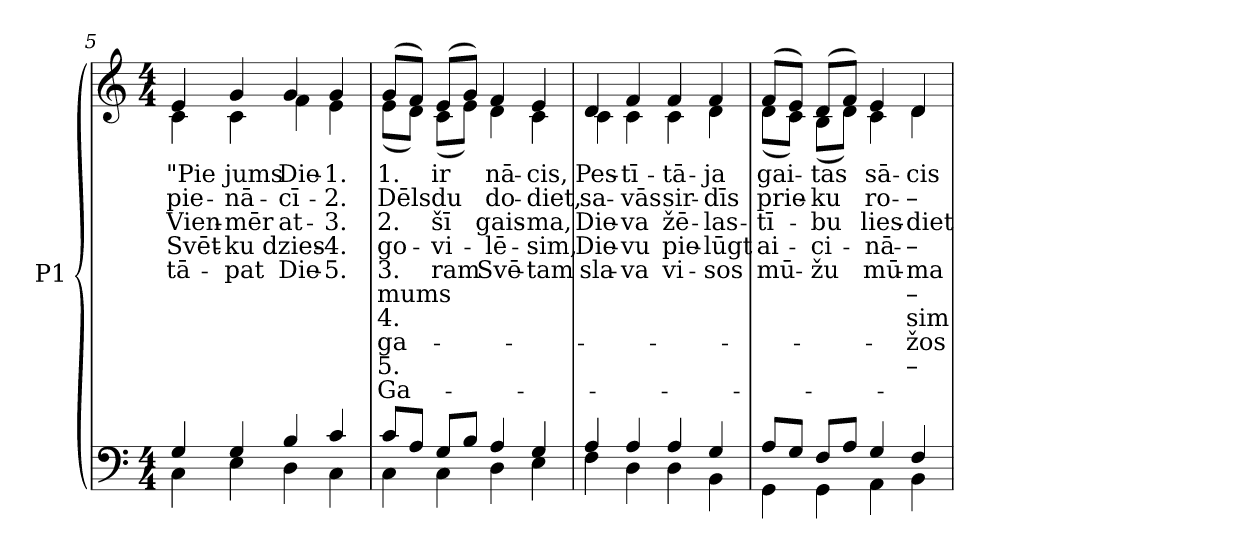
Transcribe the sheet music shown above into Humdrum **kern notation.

**kern	**kern	**text	**text	**text	**text	**text	**text	**text	**text	**text	**text
*part1	*part1	*part1	*part1	*part1	*part1	*part1	*part1	*part1	*part1	*part1	*part1
*staff2	*staff1	*staff1	*staff1	*staff1	*staff1	*staff1	*staff1	*staff1	*staff1	*staff1	*staff1
*I"P1	*	*	*	*	*	*	*	*	*	*	*
*clefF4	*clefG2	*	*	*	*	*	*	*	*	*	*
*k[]	*k[]	*	*	*	*	*	*	*	*	*	*
*C:	*C:	*	*	*	*	*	*	*	*	*	*
*M4/4	*M4/4	*	*	*	*	*	*	*	*	*	*
=5	=5	=5	=5	=5	=5	=5	=5	=5	=5	=5	=5
*^	*	*	*	*	*	*	*	*	*	*	*
!	!	!	!LO:LY:b:color=#000000	!LO:LY:b:color=#000000	!LO:LY:b:color=#000000	!LO:LY:b:color=#000000	!LO:LY:b:color=#000000	!	!	!	!	!
*	*	*^	*	*	*	*	*	*	*	*	*	*
4Gi/	4Ci\	4ei/	4ci\	"Pie	pie-	Vien-	Svēt-	tā-	.	.	.	.	.
!	!	!	!	!LO:LY:b:color=#000000	!LO:LY:b:color=#000000	!LO:LY:b:color=#000000	!LO:LY:b:color=#000000	!LO:LY:b:color=#000000	!	!	!	!	!
4Gi/	4Ei\	4gi/	4ci\	jums	-nā-	-mēr	-ku	-pat	.	.	.	.	.
!	!	!	!	!LO:LY:b:color=#000000	!LO:LY:b:color=#000000	!LO:LY:b:color=#000000	!LO:LY:b:color=#000000	!LO:LY:b:color=#000000	!	!	!	!	!
4Bi/	4Di\	4gi/	4fi\	Die-	-cī-	at-	dzies-	Die-	.	.	.	.	.
!	!	!	!	!LO:LY:b:color=#000000	!LO:LY:b:color=#000000	!LO:LY:b:color=#000000	!LO:LY:b:color=#000000	!LO:LY:b:color=#000000	!	!	!	!	!
!	!	!	!	!LO:LY:b:color=#000000	!LO:LY:b:color=#000000	!LO:LY:b:color=#000000	!LO:LY:b:color=#000000	!LO:LY:b:color=#000000	!	!	!	!	!
4ci/	4Ci\	4gi/	4ei\	1.	2.	3.	4.	5.	.	.	.	.	.
!!LO:LB:g=z	!!
=6	=6	=6	=6	=6	=6	=6	=6	=6	=6	=6	=6	=6	=6
!	!	!	!	!LO:LY:b:color=#000000	!LO:LY:b:color=#000000	!LO:LY:b:color=#000000	!LO:LY:b:color=#000000	!LO:LY:b:color=#000000	!LO:LY:b:color=#000000	!LO:LY:b:color=#000000	!LO:LY:b:color=#000000	!LO:LY:b:color=#000000	!LO:LY:b:color=#000000
8ci/L	4Ci\	(8gi/L	(8ei\L	1.	Dēls	2.	go-	3.	mums	4.	ga-	5.	Ga-
8Ai/J	.	8fi/J)	8di\J)	.	.	.	.	.	.	.	.	.	.
!	!	!	!	!LO:LY:b:color=#000000	!LO:LY:b:color=#000000	!LO:LY:b:color=#000000	!LO:LY:b:color=#000000	!LO:LY:b:color=#000000	!	!	!	!	!
8Gi/L	4Ci\	(8ei/L	(8ci\L	ir	-du	šī	-vi-	-ram	.	.	.	.	.
8Bi/J	.	8gi/J)	8ei\J)	.	.	.	.	.	.	.	.	.	.
!	!	!	!	!LO:LY:b:color=#000000	!LO:LY:b:color=#000000	!LO:LY:b:color=#000000	!LO:LY:b:color=#000000	!LO:LY:b:color=#000000	!	!	!	!	!
4Ai/	4Di\	4fi/	4di\	nā-	do-	gais-	-lē-	Svē-	.	.	.	.	.
!	!	!	!	!LO:LY:b:color=#000000	!LO:LY:b:color=#000000	!LO:LY:b:color=#000000	!LO:LY:b:color=#000000	!LO:LY:b:color=#000000	!	!	!	!	!
4Gi/	4Ei\	4ei/	4ci\	-cis,	-diet,	-ma,	-sim,	-tam	.	.	.	.	.
=7	=7	=7	=7	=7	=7	=7	=7	=7	=7	=7	=7	=7	=7
!	!	!	!	!LO:LY:b:color=#000000	!LO:LY:b:color=#000000	!LO:LY:b:color=#000000	!LO:LY:b:color=#000000	!LO:LY:b:color=#000000	!	!	!	!	!
4Ai/	4Fi\	4di/	4ci\	Pes-	sa-	Die-	Die-	sla-	.	.	.	.	.
!	!	!	!	!LO:LY:b:color=#000000	!LO:LY:b:color=#000000	!LO:LY:b:color=#000000	!LO:LY:b:color=#000000	!LO:LY:b:color=#000000	!	!	!	!	!
4Ai/	4Di\	4fi/	4ci\	-tī-	-vās	-va	-vu	-va	.	.	.	.	.
!	!	!	!	!LO:LY:b:color=#000000	!LO:LY:b:color=#000000	!LO:LY:b:color=#000000	!LO:LY:b:color=#000000	!LO:LY:b:color=#000000	!	!	!	!	!
4Ai/	4Di\	4fi/	4ci\	-tā-	sir-	žē-	pie-	vi-	.	.	.	.	.
!	!	!	!	!LO:LY:b:color=#000000	!LO:LY:b:color=#000000	!LO:LY:b:color=#000000	!LO:LY:b:color=#000000	!LO:LY:b:color=#000000	!	!	!	!	!
4Gi/	4BBi\	4fi/	4di\	-ja	-dīs	-las-	-lūgt	-sos	.	.	.	.	.
=8	=8	=8	=8	=8	=8	=8	=8	=8	=8	=8	=8	=8	=8
!	!	!	!	!LO:LY:b:color=#000000	!LO:LY:b:color=#000000	!LO:LY:b:color=#000000	!LO:LY:b:color=#000000	!LO:LY:b:color=#000000	!	!	!	!	!
8Ai/L	4GGi\	(8fi/L	(8di\L	gai-	prie-	-tī-	ai-	mū-	.	.	.	.	.
8Gi/J	.	8ei/J)	8ci\J)	.	.	.	.	.	.	.	.	.	.
!	!	!	!	!LO:LY:b:color=#000000	!LO:LY:b:color=#000000	!LO:LY:b:color=#000000	!LO:LY:b:color=#000000	!LO:LY:b:color=#000000	!	!	!	!	!
8Fi/L	4GGi\	(8di/L	(8Bi\L	-tas	-ku	-bu	-ci-	-žu	.	.	.	.	.
8Ai/J	.	8fi/J)	8di\J)	.	.	.	.	.	.	.	.	.	.
!	!	!	!	!LO:LY:b:color=#000000	!LO:LY:b:color=#000000	!LO:LY:b:color=#000000	!LO:LY:b:color=#000000	!LO:LY:b:color=#000000	!	!	!	!	!
4Gi/	4AAi\	4ei/	4ci\	sā-	ro-	lies-	-nā-	mū-	.	.	.	.	.
!	!	!	!	!LO:LY:b:color=#000000	!LO:LY:b:color=#000000	!LO:LY:b:color=#000000	!LO:LY:b:color=#000000	!LO:LY:b:color=#000000	!LO:LY:b:color=#000000	!LO:LY:b:color=#000000	!LO:LY:b:color=#000000	!LO:LY:b:color=#000000	!
4Fi/	4BBi\	4di/	4di\	-cis	–	-diet	–	-ma	–	-sim	-žos	–	.
*v	*v	*	*	*	*	*	*	*	*	*	*	*	*
*	*v	*v	*	*	*	*	*	*	*	*	*	*
=	=	=	=	=	=	=	=	=	=	=	=
*-	*-	*-	*-	*-	*-	*-	*-	*-	*-	*-	*-
